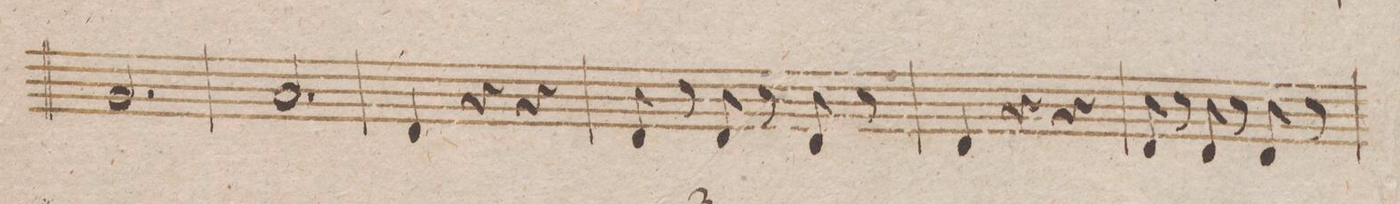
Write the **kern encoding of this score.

**kern	**dynam
*I"Violoncello	*
*clefF4	*
*k[b-e-]	*
*met(c)	*
*M3/4	*
2.BB-/	.
=101	=101
2.C/	.
=102	=102
4FF/	.
4r	.
4r	.
=103	=103
8FF/	.
8r	.
8FF/	.
8r	.
8FF/	.
8r	.
=104	=104
4FF/	.
4r	.
4r	.
=105	=105
8FF/	.
8r	.
8FF/	.
8r	.
8FF/	.
8r	.
=106	=106
*-	*-
